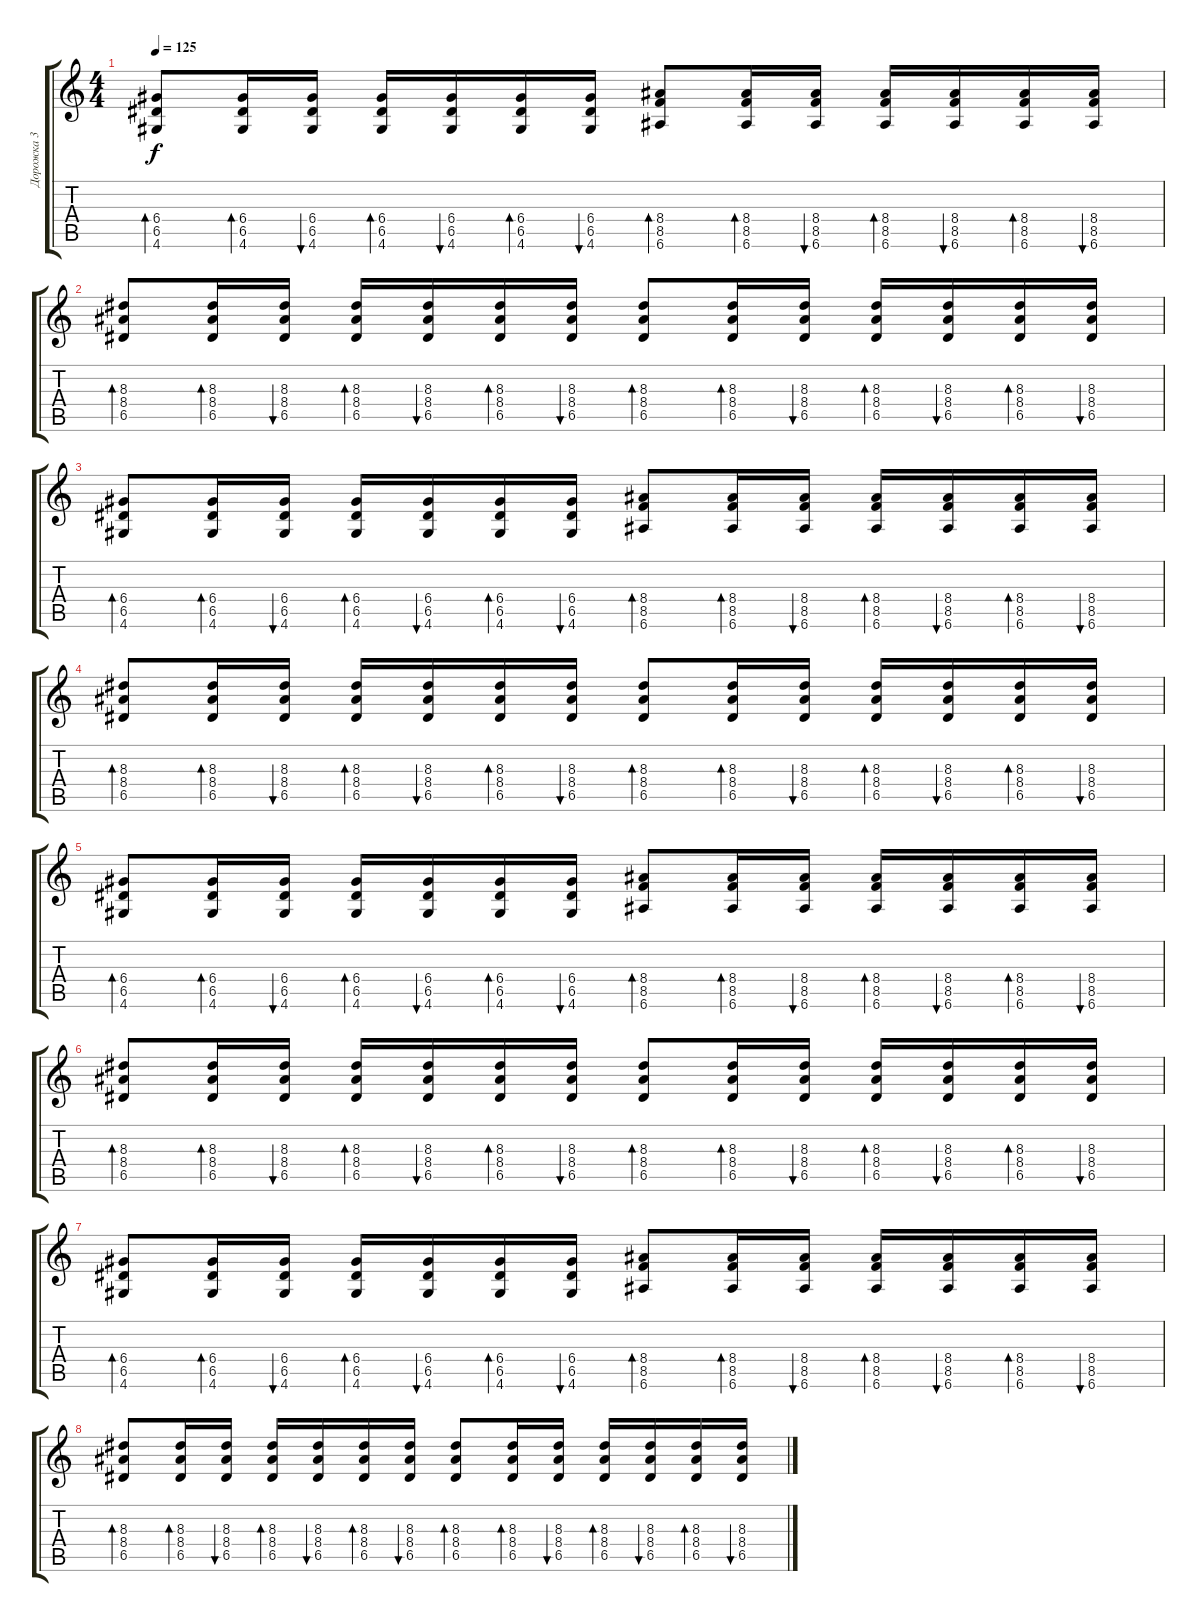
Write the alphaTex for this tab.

\track ("Дорожка 3" "Дорожка 3") {instrument acousticguitarsteel}
\staff {score tabs}
\tuning (E4 B3 G3 D3 A2 E2) {hide}
\ts (4 4)
\tempo 125
\clef g2
\ks c
(6.4 6.5 4.6).8{bd 240 dy f} (6.4 6.5 4.6).16{bd 240} (6.4 6.5 4.6).16{bu 240} (6.4 6.5 4.6).16{bd 240} (6.4 6.5 4.6).16{bu 120} (6.4 6.5 4.6).16{bd 240} (6.4 6.5 4.6).16{bu 240} (8.4 8.5 6.6).8{bd 240} (8.4 8.5 6.6).16{bd 120} (8.4 8.5 6.6).16{bu 120} (8.4 8.5 6.6).16{bd 120} (8.4 8.5 6.6).16{bu 120} (8.4 8.5 6.6).16{bd 120} (8.4 8.5 6.6).16{bu 120} |
(8.3 8.4 6.5).8{bd 240} (8.3 8.4 6.5).16{bd 120} (8.3 8.4 6.5).16{bu 120} (8.3 8.4 6.5).16{bd 120} (8.3 8.4 6.5).16{bu 60} (8.3 8.4 6.5).16{bd 120} (8.3 8.4 6.5).16{bu 60} (8.3 8.4 6.5).8{bd 240} (8.3 8.4 6.5).16{bd 120} (8.3 8.4 6.5).16{bu 120} (8.3 8.4 6.5).16{bd 120} (8.3 8.4 6.5).16{bu 60} (8.3 8.4 6.5).16{bd 120} (8.3 8.4 6.5).16{bu 60} |
(6.4 6.5 4.6).8{bd 240} (6.4 6.5 4.6).16{bd 240} (6.4 6.5 4.6).16{bu 240} (6.4 6.5 4.6).16{bd 240} (6.4 6.5 4.6).16{bu 120} (6.4 6.5 4.6).16{bd 240} (6.4 6.5 4.6).16{bu 240} (8.4 8.5 6.6).8{bd 240} (8.4 8.5 6.6).16{bd 120} (8.4 8.5 6.6).16{bu 120} (8.4 8.5 6.6).16{bd 120} (8.4 8.5 6.6).16{bu 120} (8.4 8.5 6.6).16{bd 120} (8.4 8.5 6.6).16{bu 120} |
(8.3 8.4 6.5).8{bd 240} (8.3 8.4 6.5).16{bd 120} (8.3 8.4 6.5).16{bu 120} (8.3 8.4 6.5).16{bd 120} (8.3 8.4 6.5).16{bu 60} (8.3 8.4 6.5).16{bd 120} (8.3 8.4 6.5).16{bu 60} (8.3 8.4 6.5).8{bd 240} (8.3 8.4 6.5).16{bd 120} (8.3 8.4 6.5).16{bu 120} (8.3 8.4 6.5).16{bd 120} (8.3 8.4 6.5).16{bu 60} (8.3 8.4 6.5).16{bd 120} (8.3 8.4 6.5).16{bu 60} |
(6.4 6.5 4.6).8{bd 240} (6.4 6.5 4.6).16{bd 240} (6.4 6.5 4.6).16{bu 240} (6.4 6.5 4.6).16{bd 240} (6.4 6.5 4.6).16{bu 120} (6.4 6.5 4.6).16{bd 240} (6.4 6.5 4.6).16{bu 240} (8.4 8.5 6.6).8{bd 240} (8.4 8.5 6.6).16{bd 120} (8.4 8.5 6.6).16{bu 120} (8.4 8.5 6.6).16{bd 120} (8.4 8.5 6.6).16{bu 120} (8.4 8.5 6.6).16{bd 120} (8.4 8.5 6.6).16{bu 120} |
(8.3 8.4 6.5).8{bd 240} (8.3 8.4 6.5).16{bd 120} (8.3 8.4 6.5).16{bu 120} (8.3 8.4 6.5).16{bd 120} (8.3 8.4 6.5).16{bu 60} (8.3 8.4 6.5).16{bd 120} (8.3 8.4 6.5).16{bu 60} (8.3 8.4 6.5).8{bd 240} (8.3 8.4 6.5).16{bd 120} (8.3 8.4 6.5).16{bu 120} (8.3 8.4 6.5).16{bd 120} (8.3 8.4 6.5).16{bu 60} (8.3 8.4 6.5).16{bd 120} (8.3 8.4 6.5).16{bu 60} |
(6.4 6.5 4.6).8{bd 240} (6.4 6.5 4.6).16{bd 240} (6.4 6.5 4.6).16{bu 240} (6.4 6.5 4.6).16{bd 240} (6.4 6.5 4.6).16{bu 120} (6.4 6.5 4.6).16{bd 240} (6.4 6.5 4.6).16{bu 240} (8.4 8.5 6.6).8{bd 240} (8.4 8.5 6.6).16{bd 120} (8.4 8.5 6.6).16{bu 120} (8.4 8.5 6.6).16{bd 120} (8.4 8.5 6.6).16{bu 120} (8.4 8.5 6.6).16{bd 120} (8.4 8.5 6.6).16{bu 120} |
(8.3 8.4 6.5).8{bd 240} (8.3 8.4 6.5).16{bd 120} (8.3 8.4 6.5).16{bu 120} (8.3 8.4 6.5).16{bd 120} (8.3 8.4 6.5).16{bu 60} (8.3 8.4 6.5).16{bd 120} (8.3 8.4 6.5).16{bu 60} (8.3 8.4 6.5).8{bd 240} (8.3 8.4 6.5).16{bd 120} (8.3 8.4 6.5).16{bu 120} (8.3 8.4 6.5).16{bd 120} (8.3 8.4 6.5).16{bu 60} (8.3 8.4 6.5).16{bd 120} (8.3 8.4 6.5).16{bu 60}
